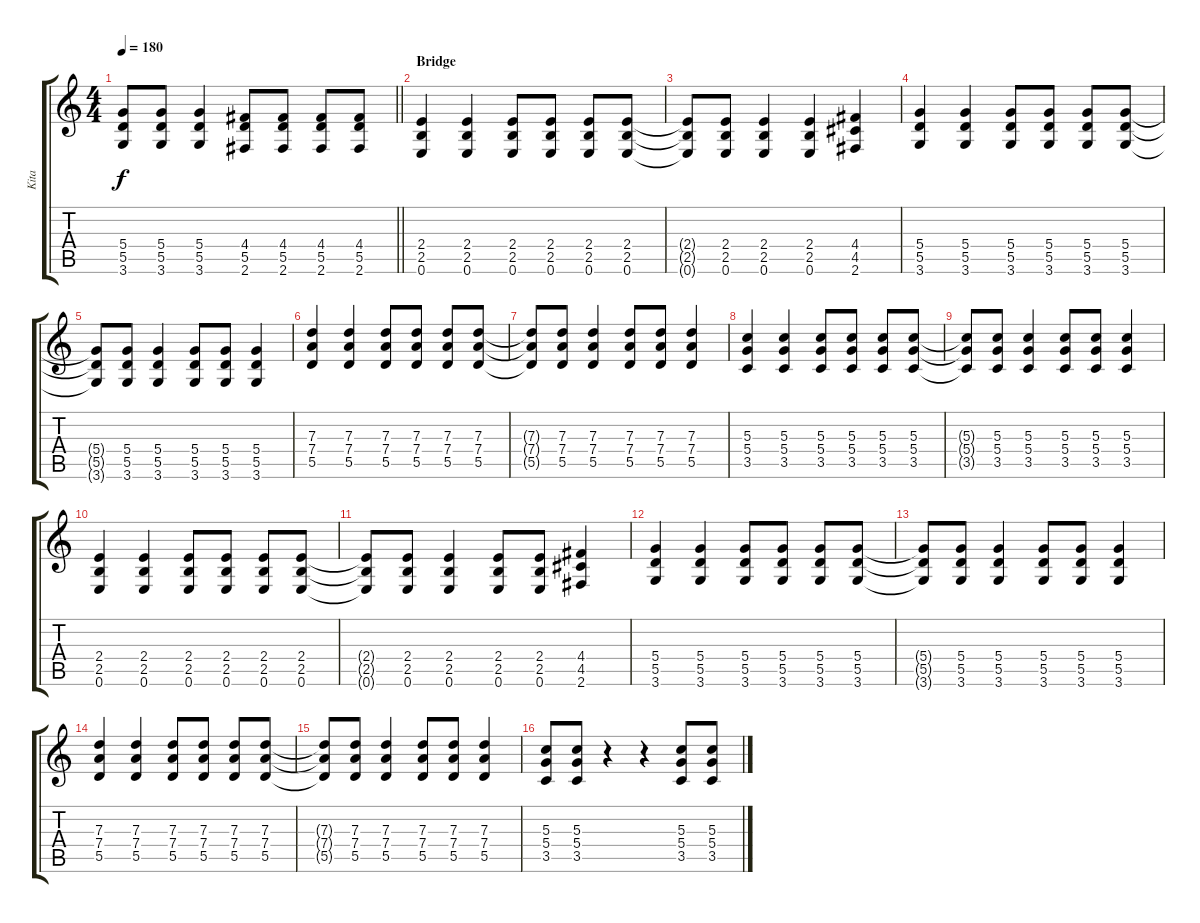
\track ("Kita" "Kita") {instrument distortionguitar}
\staff {score tabs}
\tuning (E4 B3 G3 D3 A2 E2) {hide}
\ts (4 4)
\tempo 180
\clef g2
\barLineRight lightlight
\ks c
(5.4{t} 5.5{t} 3.6{t}).8{dy f} (5.4 5.5 3.6).8 (5.4 5.5 3.6).4 (4.4 5.5 2.6).8 (4.4 5.5 2.6).8 (4.4 5.5 2.6).8 (4.4 5.5 2.6).8 |
\section ("" "Bridge")
(2.4 2.5 0.6).4 (2.4 2.5 0.6).4 (2.4 2.5 0.6).8 (2.4 2.5 0.6).8 (2.4 2.5 0.6).8 (2.4 2.5 0.6).8 |
(2.4{t} 2.5{t} 0.6{t}).8 (2.4 2.5 0.6).8 (2.4 2.5 0.6).4 (2.4 2.5 0.6).4 (4.4 4.5 2.6).4 |
(5.4 5.5 3.6).4 (5.4 5.5 3.6).4 (5.4 5.5 3.6).8 (5.4 5.5 3.6).8 (5.4 5.5 3.6).8 (5.4 5.5 3.6).8 |
(5.4{t} 5.5{t} 3.6{t}).8 (5.4 5.5 3.6).8 (5.4 5.5 3.6).4 (5.4 5.5 3.6).8 (5.4 5.5 3.6).8 (5.4 5.5 3.6).4 |
(7.3 7.4 5.5).4 (7.3 7.4 5.5).4 (7.3 7.4 5.5).8 (7.3 7.4 5.5).8 (7.3 7.4 5.5).8 (7.3 7.4 5.5).8 |
(7.3{t} 7.4{t} 5.5{t}).8 (7.3 7.4 5.5).8 (7.3 7.4 5.5).4 (7.3 7.4 5.5).8 (7.3 7.4 5.5).8 (7.3 7.4 5.5).4 |
(5.3 5.4 3.5).4 (5.3 5.4 3.5).4 (5.3 5.4 3.5).8 (5.3 5.4 3.5).8 (5.3 5.4 3.5).8 (5.3 5.4 3.5).8 |
(5.3{t} 5.4{t} 3.5{t}).8 (5.3 5.4 3.5).8 (5.3 5.4 3.5).4 (5.3 5.4 3.5).8 (5.3 5.4 3.5).8 (5.3 5.4 3.5).4 |
(2.4 2.5 0.6).4 (2.4 2.5 0.6).4 (2.4 2.5 0.6).8 (2.4 2.5 0.6).8 (2.4 2.5 0.6).8 (2.4 2.5 0.6).8 |
(2.4{t} 2.5{t} 0.6{t}).8 (2.4 2.5 0.6).8 (2.4 2.5 0.6).4 (2.4 2.5 0.6).8 (2.4 2.5 0.6).8 (4.4 4.5 2.6).4 |
(5.4 5.5 3.6).4 (5.4 5.5 3.6).4 (5.4 5.5 3.6).8 (5.4 5.5 3.6).8 (5.4 5.5 3.6).8 (5.4 5.5 3.6).8 |
(5.4{t} 5.5{t} 3.6{t}).8 (5.4 5.5 3.6).8 (5.4 5.5 3.6).4 (5.4 5.5 3.6).8 (5.4 5.5 3.6).8 (5.4 5.5 3.6).4 |
(7.3 7.4 5.5).4 (7.3 7.4 5.5).4 (7.3 7.4 5.5).8 (7.3 7.4 5.5).8 (7.3 7.4 5.5).8 (7.3 7.4 5.5).8 |
(7.3{t} 7.4{t} 5.5{t}).8 (7.3 7.4 5.5).8 (7.3 7.4 5.5).4 (7.3 7.4 5.5).8 (7.3 7.4 5.5).8 (7.3 7.4 5.5).4 |
(5.3 5.4 3.5).8 (5.3 5.4 3.5).8 r.4 r.4 (5.3 5.4 3.5).8 (5.3 5.4 3.5).8
